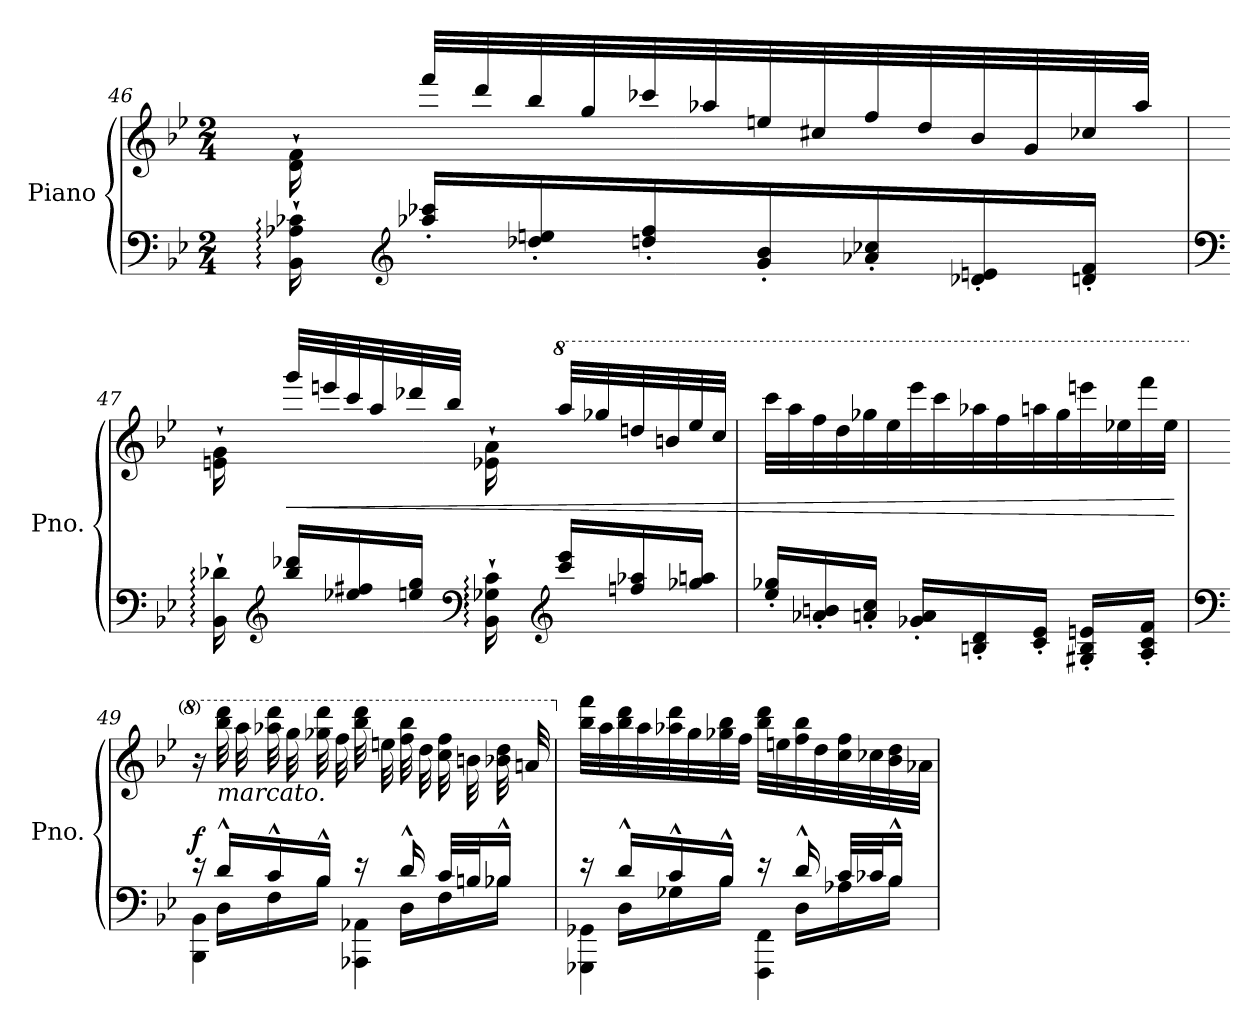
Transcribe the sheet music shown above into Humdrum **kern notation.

**kern	**kern	**dynam
*part1	*part1	*part1
*staff2	*staff1	*staff1/2
*I"Piano	*	*
*I'Pno.	*	*
*clefF4	*clefG2	*
*k[b-e-]	*k[b-e-]	*
*M2/4	*M2/4	*
=46	=46	=46
16BB-\:` 16A-X\:` 16c-X\:`	16d\` 16f\`	.
*clefG2	*	*
16aa-X/' 16ccc-X/'LL	32fff/LLL	.
.	32ddd/	.
16dd-X/' 16een/'	32bb-/	.
.	32gg/	.
16ddn/' 16ff/'	32ccc-X/	.
.	32aa-X/	.
16g/' 16b-/'	32een/	.
.	32cc#X/	.
16a-X/' 16cc-X/'	32ff/	.
.	32dd/	.
16d-X/' 16en/'	32b-/	.
.	32g/	.
16dn/' 16f/'JJ	32cc-X/	.
.	32aa-/JJJ	.
!!LO:LB:g=z
=47	=47	=47
*clefF4	*	*
16BB-\:` 16d-X\:`	16en\` 16g\`	.
*clefG2	*	*
!	!	!LO:HP:b
16bb-/ 16ddd-X/LL	32ggg/LLL	<
.	32eeen/	.
16ee-X/ 16ff#X/	32ccc/	.
.	32aa/	.
16een/ 16gg/JJ	32ddd-X/	.
.	32bb-/JJJ	.
*clefF4	*	*
16BB-\:` 16G-X\:` 16c\:`	16e-X\` 16a\`	.
*clefG2	*	*
*	*8va	*
16ccc/ 16eee-/LL	32aaa/LLL	.
.	32ggg-X/	.
16ffn/ 16aa-X/	32dddn/	.
.	32bbn/	.
16gg-X/ 16aan/JJ	32eee-/	.
.	32ccc/JJJ	.
!!LO:LB:g=z
=48	=48	=48
16ee-/' 16gg-X/'LL	32cccc\LLL	.
.	32aaa\	.
16a-X/' 16bn/'	32fff\	.
.	32ddd\	.
16an/' 16cc/'JJ	32ggg-X\	.
.	32eee-\	.
16g-X/' 16a/'LL	32eeee-\	.
.	32cccc\	.
16Bn/' 16d/'	32aaa-X\	.
.	32fff\	.
16c/' 16e-/'JJ	32aaan\	.
.	32ggg-\	.
16G#X/' 16B/' 16en/'LL	32eeeen\	.
.	32eee-X\	.
16A/' 16c/' 16f/'JJ	32ffff\	.
.	32eee-\JJJ	.
.	.	[
=49	=49	=49
*clefF4	*	*
*^	*	*
*	*^	*	*
!	!	!	!	!LO:DY:a=2
16r	4BBB-\ 4BB-\	16ryy	16r	f
!	!	!	!LO:TX:b:i:t=marcato.	!
16d^^/LL	.	16D\LL	32bbb-\ 32dddd\	.
.	.	.	32aaa\	.
16c^^/	.	16F\	32aaa-X\ 32dddd\	.
.	.	.	32ggg\	.
16B-^^/JJ	.	16B-\JJ	32ggg-X\ 32dddd\	.
.	.	.	32fff\	.
16r	4AAA-X\ 4AA-X\	16ryy	32bbb-\ 32dddd\	.
.	.	.	32eeen\	.
16d^^/	.	16D\LL	32fff\ 32bbb-\	.
.	.	.	32ddd\	.
32c/LLL	.	16F\	32ccc\ 32fff\	.
32Bn/J	.	.	32bbn\	.
16B-X^^/JJ	.	16B-\JJ	32bb-X\ 32ddd\	.
.	.	.	32aan/	.
!!LO:LB:g=z
=50	=50	=50	=50	=50
*	*	*	*X8va	*
16r	4GGG-X\ 4GG-X\	16ryy	32bb-\ 32fff\LLL	.
.	.	.	32aa\	.
16d^^/LL	.	16D\LL	32bb-\ 32ddd\	.
.	.	.	32aa\	.
16c^^/	.	16G-X\	32aa-X\ 32ddd\	.
.	.	.	32gg\	.
16B-^^/JJ	.	16B-\JJ	32gg-X\ 32bb-\	.
.	.	.	32ff\JJJ	.
16r	4FFF\ 4FF\	16ryy	32bb-\ 32ddd\LLL	.
.	.	.	32een\	.
16d^^/	.	16D\LL	32ff\ 32bb-\	.
.	.	.	32dd\	.
32c/LLL	.	16A-X\	32cc\ 32ff\	.
32c-X/J	.	.	32cc-X\	.
16B-^^/JJ	.	16B-\JJ	32b-\ 32dd\	.
.	.	.	32a-X\JJJ	.
*v	*v	*v	*	*
=	=	=
*-	*-	*-
